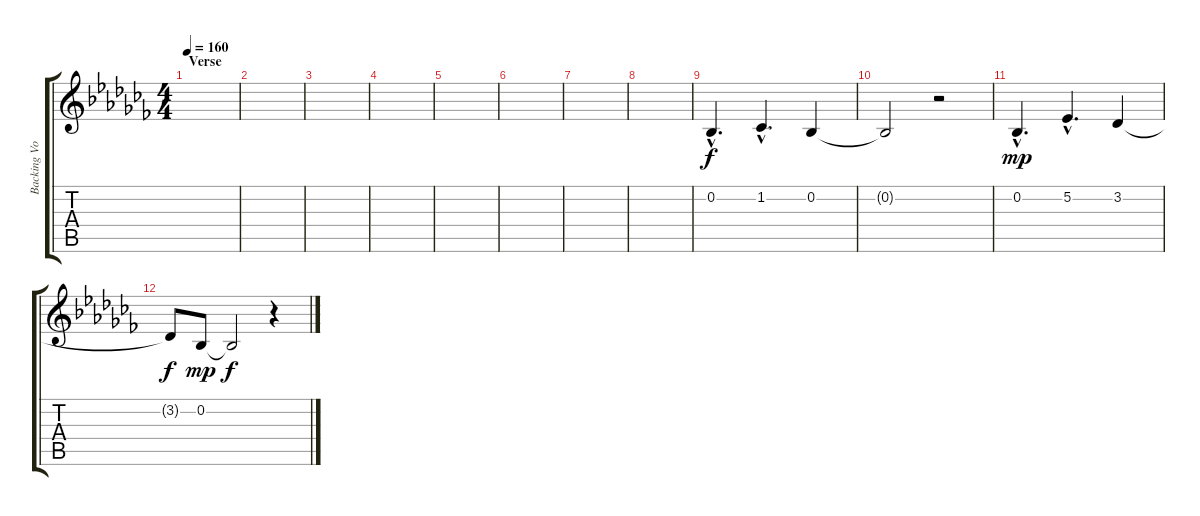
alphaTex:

\track ("Backing Vocals 2" "Backing Vo") {instrument lead6voice}
\staff {score tabs}
\tuning (Eb4 Bb3 Gb3 Db3 Ab2 Eb2) {hide}
\ts (4 4)
\section ("" "Verse")
\tempo 160
\clef g2
\ks cb
|
|
|
|
|
|
|
|
0.2{hac}.4{d} 1.2{hac}.4{d} 0.2.4 |
0.2{t}.2{dy f} r.2 |
0.2{hac}.4{d dy mp} 5.2{hac}.4{d} 3.2.4 |
3.2{t}.8{dy f} 0.2.8{dy mp} 0.2{t}.2{dy f} r.4
